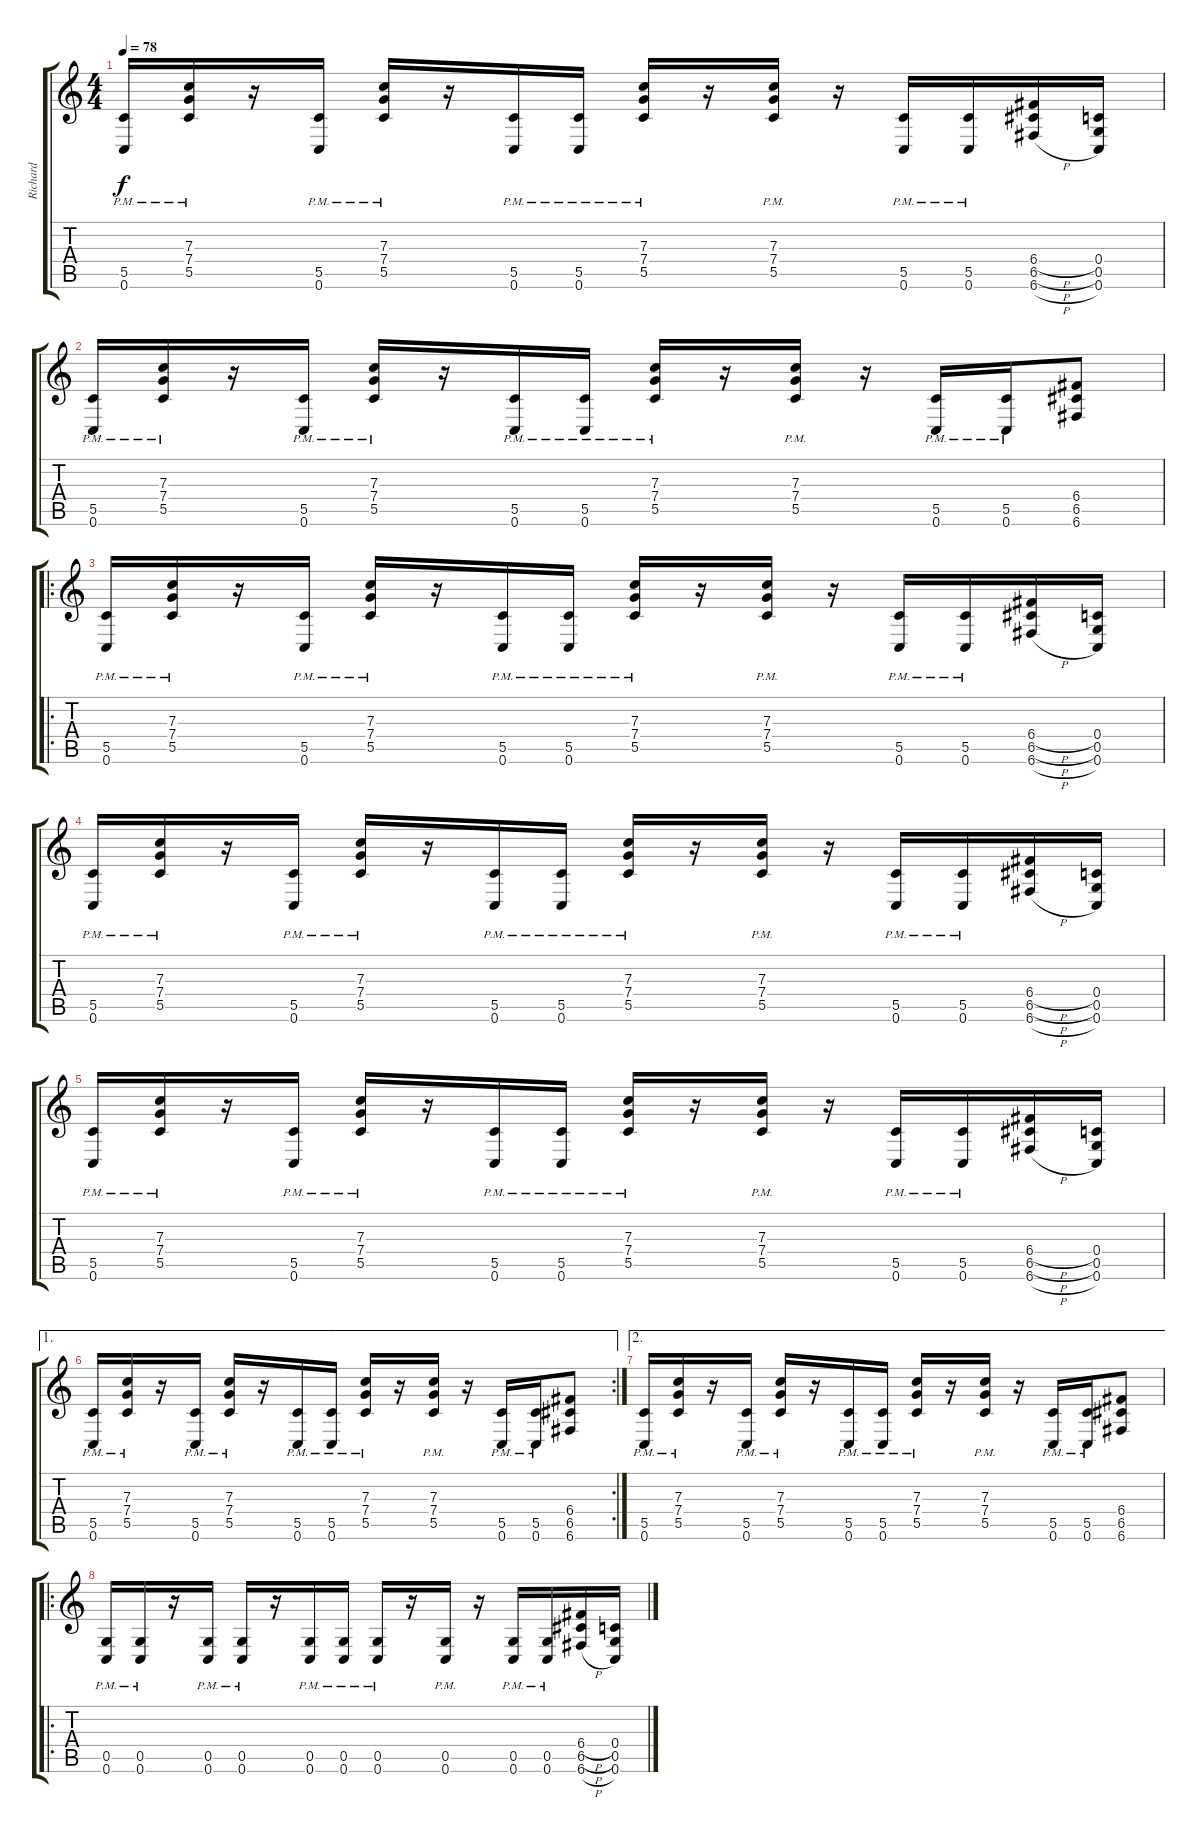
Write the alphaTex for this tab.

\track ("Richard" "Richard") {instrument distortionguitar}
\staff {score tabs}
\tuning (D4 A3 F3 C3 G2 C2) {hide}
\ts (4 4)
\tempo 78
\clef g2
\ks c
(5.5{pm} 0.6).16{dy f instrument acousticguitarnylon} (7.3 7.4{pm} 5.5{pm}).16 r.16 (5.5{pm} 0.6).16 (7.3 7.4{pm} 5.5{pm}).16 r.16 (5.5{pm} 0.6).16 (5.5{pm} 0.6).16 (7.3 7.4{pm} 5.5{pm}).16 r.16 (7.3 7.4{pm} 5.5{pm}).16 r.16 (5.5{pm} 0.6).16 (5.5{pm} 0.6).16 (6.4{h} 6.5{h} 6.6{h}).16 (0.4 0.5 0.6).16 |
(5.5{pm} 0.6).16{instrument acousticguitarnylon} (7.3 7.4{pm} 5.5{pm}).16 r.16 (5.5{pm} 0.6).16 (7.3 7.4{pm} 5.5{pm}).16 r.16 (5.5{pm} 0.6).16 (5.5{pm} 0.6).16 (7.3 7.4{pm} 5.5{pm}).16 r.16 (7.3 7.4{pm} 5.5{pm}).16 r.16 (5.5{pm} 0.6).16 (5.5{pm} 0.6).16 (6.4 6.5 6.6).8 |
\ro
(5.5{pm} 0.6).16{instrument acousticguitarnylon} (7.3 7.4{pm} 5.5{pm}).16 r.16 (5.5{pm} 0.6).16 (7.3 7.4{pm} 5.5{pm}).16 r.16 (5.5{pm} 0.6).16 (5.5{pm} 0.6).16 (7.3 7.4{pm} 5.5{pm}).16 r.16 (7.3 7.4{pm} 5.5{pm}).16 r.16 (5.5{pm} 0.6).16 (5.5{pm} 0.6).16 (6.4{h} 6.5{h} 6.6{h}).16 (0.4 0.5 0.6).16 |
(5.5{pm} 0.6).16{instrument acousticguitarnylon} (7.3 7.4{pm} 5.5{pm}).16 r.16 (5.5{pm} 0.6).16 (7.3 7.4{pm} 5.5{pm}).16 r.16 (5.5{pm} 0.6).16 (5.5{pm} 0.6).16 (7.3 7.4{pm} 5.5{pm}).16 r.16 (7.3 7.4{pm} 5.5{pm}).16 r.16 (5.5{pm} 0.6).16 (5.5{pm} 0.6).16 (6.4{h} 6.5{h} 6.6{h}).16 (0.4 0.5 0.6).16 |
(5.5{pm} 0.6).16{instrument acousticguitarnylon} (7.3 7.4{pm} 5.5{pm}).16 r.16 (5.5{pm} 0.6).16 (7.3 7.4{pm} 5.5{pm}).16 r.16 (5.5{pm} 0.6).16 (5.5{pm} 0.6).16 (7.3 7.4{pm} 5.5{pm}).16 r.16 (7.3 7.4{pm} 5.5{pm}).16 r.16 (5.5{pm} 0.6).16 (5.5{pm} 0.6).16 (6.4{h} 6.5{h} 6.6{h}).16 (0.4 0.5 0.6).16 |
\ae 1
\rc 2
(5.5{pm} 0.6).16{instrument acousticguitarnylon} (7.3 7.4{pm} 5.5{pm}).16 r.16 (5.5{pm} 0.6).16 (7.3 7.4{pm} 5.5{pm}).16 r.16 (5.5{pm} 0.6).16 (5.5{pm} 0.6).16 (7.3 7.4{pm} 5.5{pm}).16 r.16 (7.3 7.4{pm} 5.5{pm}).16 r.16 (5.5{pm} 0.6).16 (5.5{pm} 0.6).16 (6.4 6.5 6.6).8 |
\ae 2
(5.5{pm} 0.6).16{instrument acousticguitarnylon} (7.3 7.4{pm} 5.5{pm}).16 r.16 (5.5{pm} 0.6).16 (7.3 7.4{pm} 5.5{pm}).16 r.16 (5.5{pm} 0.6).16 (5.5{pm} 0.6).16 (7.3 7.4{pm} 5.5{pm}).16 r.16 (7.3 7.4{pm} 5.5{pm}).16 r.16 (5.5{pm} 0.6).16 (5.5{pm} 0.6).16 (6.4 6.5 6.6).8 |
\ro
(0.5{pm} 0.6).16{instrument distortionguitar} (0.5{pm} 0.6).16 r.16 (0.5{pm} 0.6).16 (0.5{pm} 0.6).16 r.16 (0.5{pm} 0.6).16 (0.5{pm} 0.6).16 (0.5{pm} 0.6).16 r.16 (0.5{pm} 0.6).16 r.16 (0.5{pm} 0.6).16 (0.5{pm} 0.6).16 (6.4{h} 6.5{h} 6.6{h}).16 (0.4 0.5 0.6).16
